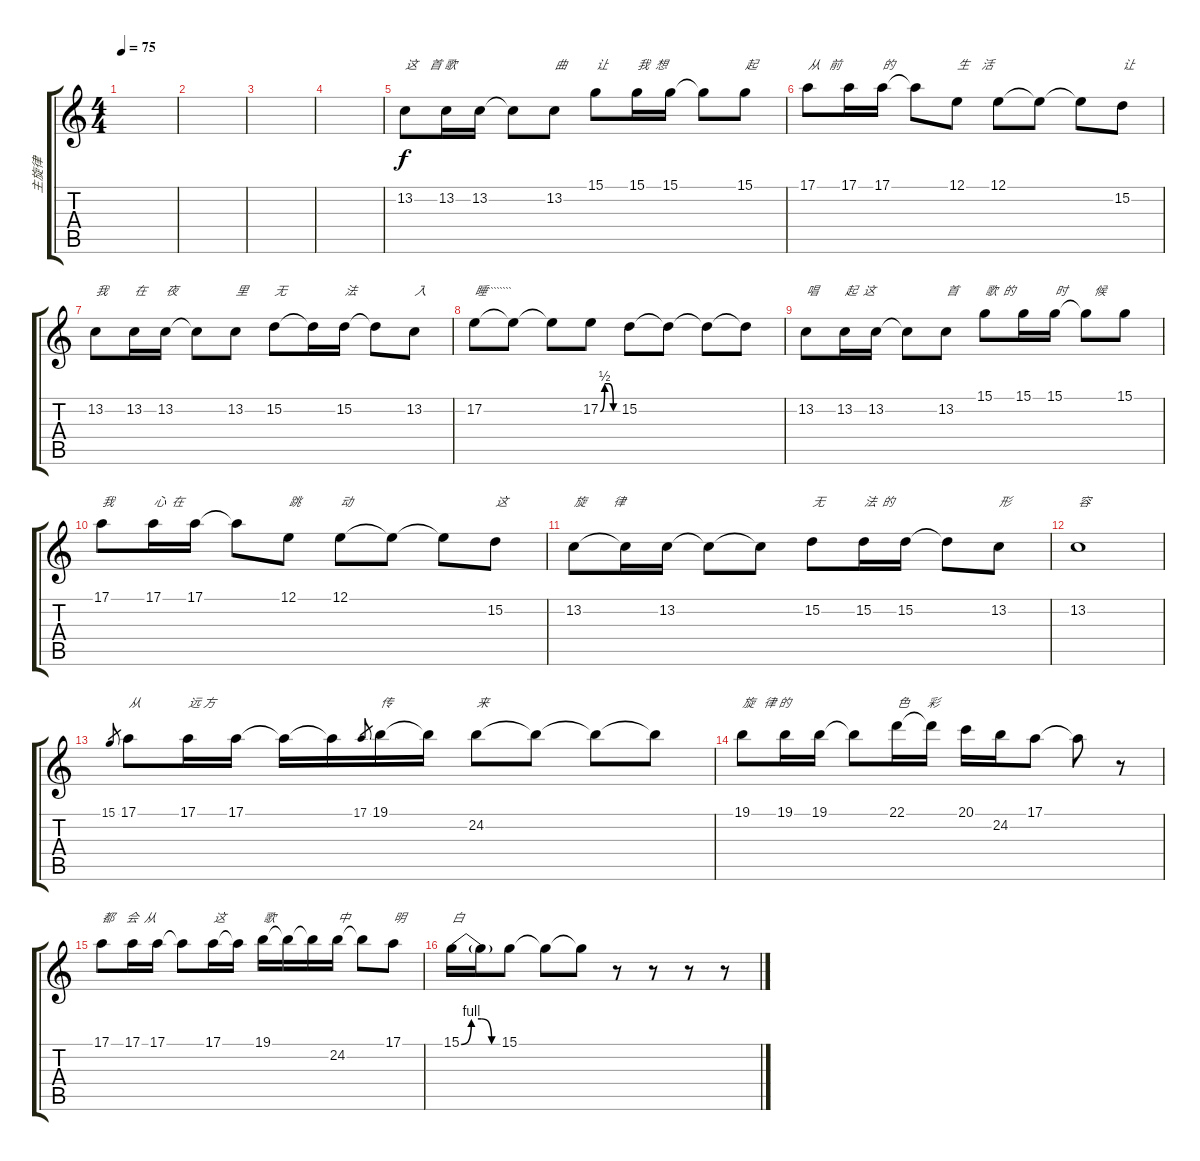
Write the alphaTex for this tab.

\track ("主旋律" "主旋律") {instrument viola}
\staff {score tabs}
\tuning (E4 B3 G3 D3 A2 E2) {hide}
\ts (4 4)
\tempo 75
\clef g2
\ks c
|
|
|
|
13.2.8{txt "这    首 歌"} 13.2.16 13.2.16 13.2{t}.8 13.2.8{txt "曲"} 15.1.8{txt "让"} 15.1.16{txt "我  想"} 15.1.16 15.1{t}.8 15.1.8{txt "起"} |
17.1.8{txt "从   前"} 17.1.16 17.1.16{txt "的"} 17.1{t}.8 12.1.8{txt "生    活"} 12.1.8 12.1{t}.8 12.1{t}.8 15.2.8{txt "让"} |
13.2.8{txt "我"} 13.2.16{txt "在"} 13.2.16{txt "夜"} 13.2{t}.8 13.2.8{txt "里"} 15.2.8{txt "无"} 15.2{t}.16 15.2.16{txt "法"} 15.2{t}.8 13.2.8{txt "入"} |
17.2.8{txt "睡````````"} 17.2{t}.8 17.2{t}.8 17.2{be (custom 0 0 15 2 30 2 45 0 60 0)}.8 15.2.8 15.2{t}.8 15.2{t}.8 15.2{t}.8 |
13.2.8{txt "唱"} 13.2.16{txt "起  这"} 13.2.16 13.2{t}.8 13.2.8{txt "首"} 15.1.8{txt "歌  的"} 15.1.16 15.1.16{txt "时         候"} 15.1{t}.8 15.1.8 |
17.1.8{txt "我"} 17.1.16{txt "心  在"} 17.1.16 17.1{t}.8 12.1.8{txt "跳"} 12.1.8{txt "动"} 12.1{t}.8 12.1{t}.8 15.2.8{txt "这"} |
13.2.8{txt "旋         律"} 13.2{t}.16 13.2.16 13.2{t}.8 13.2{t}.8 15.2.8{txt "无"} 15.2.16{txt "法  的"} 15.2.16 15.2{t}.8 13.2.8{txt "形"} |
13.2.1{txt "容"} |
15.1.8{gr} 17.1.8{txt "从"} 17.1.16{txt "远 方"} 17.1.16 17.1{t}.16 17.1{t}.16 17.1.8{gr} 19.1.16{txt "传"} 19.1{t}.16 24.2.8{txt "来"} 24.2{t}.8 24.2{t}.8 24.2{t}.8 |
19.1.8{txt "旋   律 的"} 19.1.16 19.1.16 19.1{t}.8 22.1.16{txt "色      彩"} 22.1{t}.16 20.1.16 24.2.16 17.1.8 17.1{t}.8 r.8 |
17.1.8{txt "都    会  从"} 17.1.16 17.1.16 17.1{t}.8 17.1.16{txt "这"} 17.1{t}.16 19.1.16{txt "歌"} 19.1{t}.16 19.1{t}.16 24.2.16{txt "中"} 24.2{t}.8 17.1.8{txt "明"} |
15.1{be (custom 0 0 15 4 30 4 45 0 60 0)}.16{txt "白"} 15.1{t}.16 15.1.8 15.1{t}.8 15.1{t}.8 r.8 r.8 r.8 r.8
